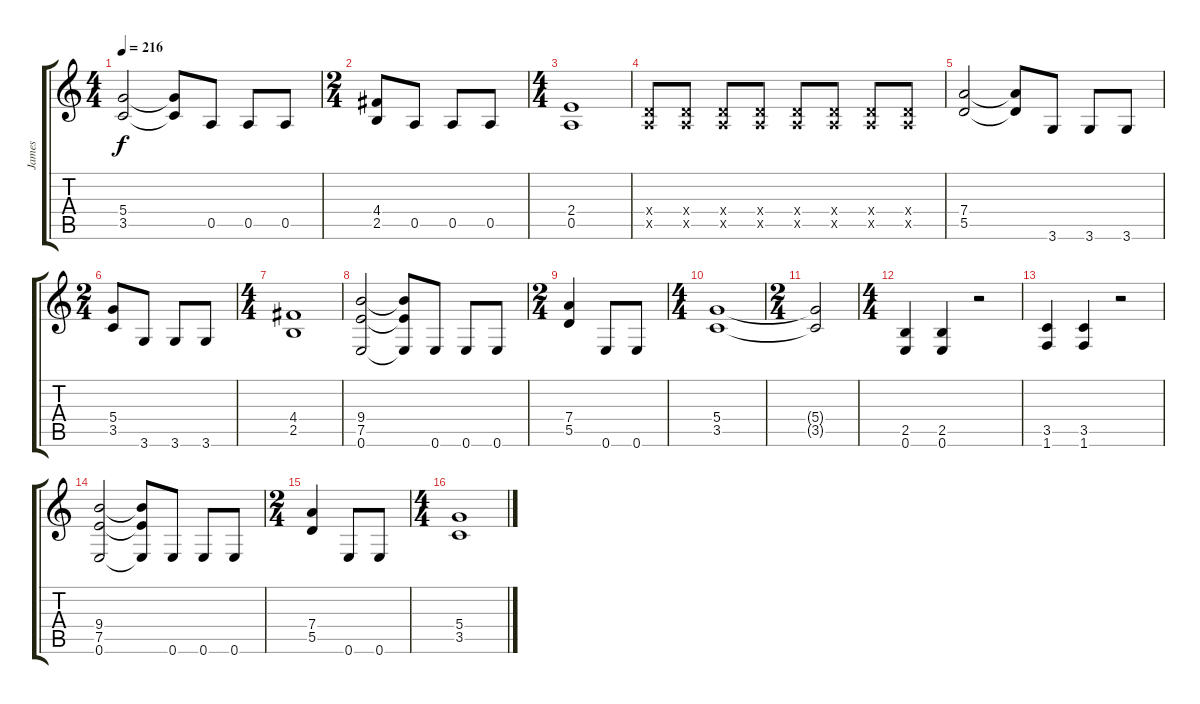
\track ("James" "James") {instrument distortionguitar}
\staff {score tabs}
\tuning (E4 B3 G3 D3 A2 E2) {hide}
\ts (4 4)
\tempo 216
\clef g2
\ks c
(5.4 3.5).2{dy f} (5.4{t} 3.5{t}).8 0.5.8 0.5.8 0.5.8 |
\ts (2 4)
(4.4 2.5).8 0.5.8 0.5.8 0.5.8 |
\ts (4 4)
(2.4 0.5).1 |
(0.4{x} 0.5{x}).8 (0.4{x} 0.5{x}).8 (0.4{x} 0.5{x}).8 (0.4{x} 0.5{x}).8 (0.4{x} 0.5{x}).8 (0.4{x} 0.5{x}).8 (0.4{x} 0.5{x}).8 (0.4{x} 0.5{x}).8 |
(7.4 5.5).2 (7.4{t} 5.5{t}).8 3.6.8 3.6.8 3.6.8 |
\ts (2 4)
(5.4 3.5).8 3.6.8 3.6.8 3.6.8 |
\ts (4 4)
(4.4 2.5).1 |
(9.4 7.5 0.6).2 (9.4{t} 7.5{t} 0.6{t}).8 0.6.8 0.6.8 0.6.8 |
\ts (2 4)
(7.4 5.5).4 0.6.8 0.6.8 |
\ts (4 4)
(5.4 3.5).1 |
\ts (2 4)
(5.4{t} 3.5{t}).2 |
\ts (4 4)
(2.5 0.6).4 (2.5 0.6).4 r.2 |
(3.5 1.6).4 (3.5 1.6).4 r.2 |
(9.4 7.5 0.6).2 (9.4{t} 7.5{t} 0.6{t}).8 0.6.8 0.6.8 0.6.8 |
\ts (2 4)
(7.4 5.5).4 0.6.8 0.6.8 |
\ts (4 4)
(5.4 3.5).1
